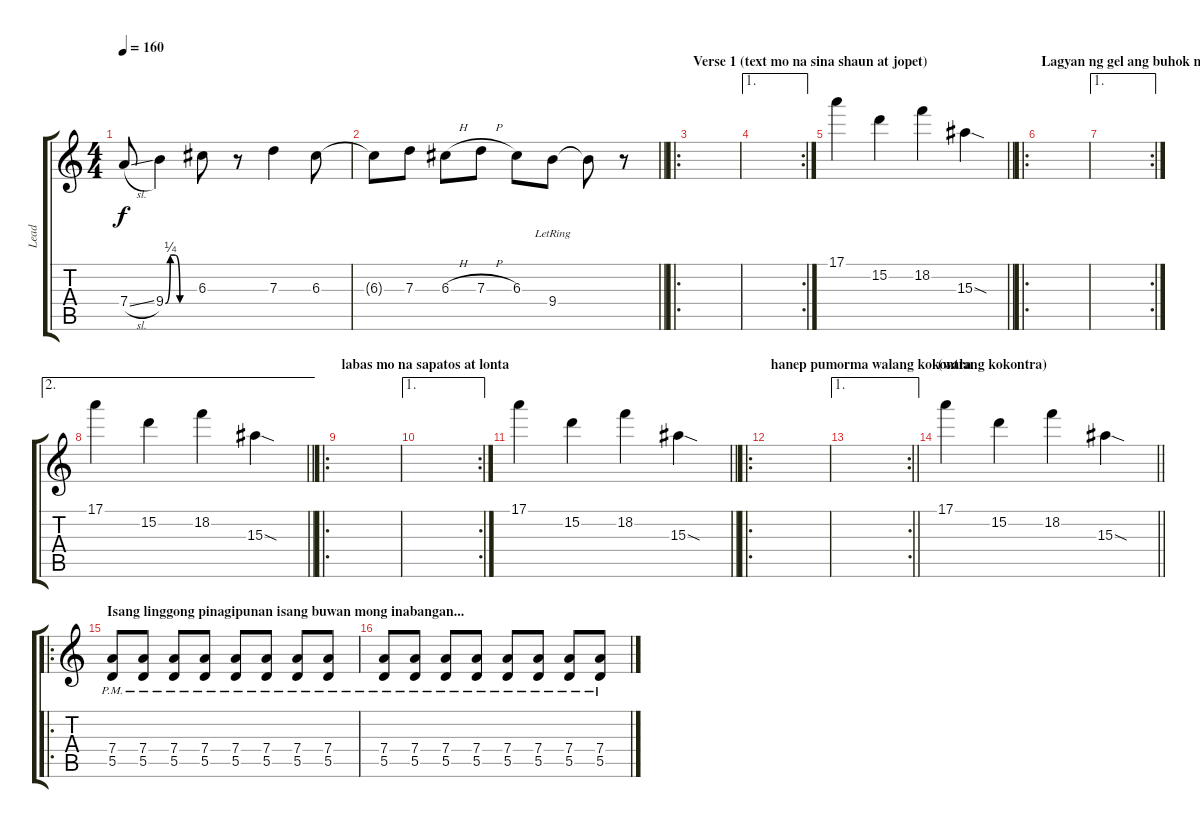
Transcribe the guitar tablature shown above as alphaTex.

\track ("Lead" "Lead") {instrument distortionguitar}
\staff {score tabs}
\tuning (E4 B3 G3 D3 A2 E2) {hide}
\ts (4 4)
\tempo 160
\clef g2
\ks c
7.4{sl}.8{dy f} 9.4{be (custom 0 0 10 1 20 1 30 0 60 0)}.4 6.3.8 r.8 7.3.4 6.3.8 |
\barLineRight lightlight
6.3{t}.8 7.3.8 6.3{h}.8 7.3{h}.8 6.3.8 9.4{lr}.8 9.4{t}.8 r.8 |
\ro
\section ("" "Verse 1 (text mo na sina shaun at jopet)")
|
\ae 1
\rc 2
|
\barLineRight lightlight
17.1.4 15.2.4 18.2.4 15.3{sod}.4 |
\ro
\section ("" "Lagyan ng gel ang buhok na bagong gupit")
|
\ae 1
\rc 2
|
\ae 2
\barLineRight lightlight
17.1.4 15.2.4 18.2.4 15.3{sod}.4 |
\ro
\section ("" "labas mo na sapatos at lonta")
|
\ae 1
\rc 2
|
\barLineRight lightlight
17.1.4 15.2.4 18.2.4 15.3{sod}.4 |
\ro
\section ("" "hanep pumorma walang kokontra")
|
\ae 1
\rc 2
\barLineRight lightlight
|
\section ("" "(walang kokontra)")
\barLineRight lightlight
17.1.4 15.2.4 18.2.4 15.3{sod}.4 |
\ro
\section ("" "Isang linggong pinagipunan isang buwan mong inabangan...")
(7.4{pm} 5.5{pm}).8 (7.4{pm} 5.5{pm}).8 (7.4{pm} 5.5{pm}).8 (7.4{pm} 5.5{pm}).8 (7.4{pm} 5.5{pm}).8 (7.4{pm} 5.5{pm}).8 (7.4{pm} 5.5{pm}).8 (7.4{pm} 5.5{pm}).8 |
(7.4{pm} 5.5{pm}).8 (7.4{pm} 5.5{pm}).8 (7.4{pm} 5.5{pm}).8 (7.4{pm} 5.5{pm}).8 (7.4{pm} 5.5{pm}).8 (7.4{pm} 5.5{pm}).8 (7.4{pm} 5.5{pm}).8 (7.4{pm} 5.5{pm}).8
